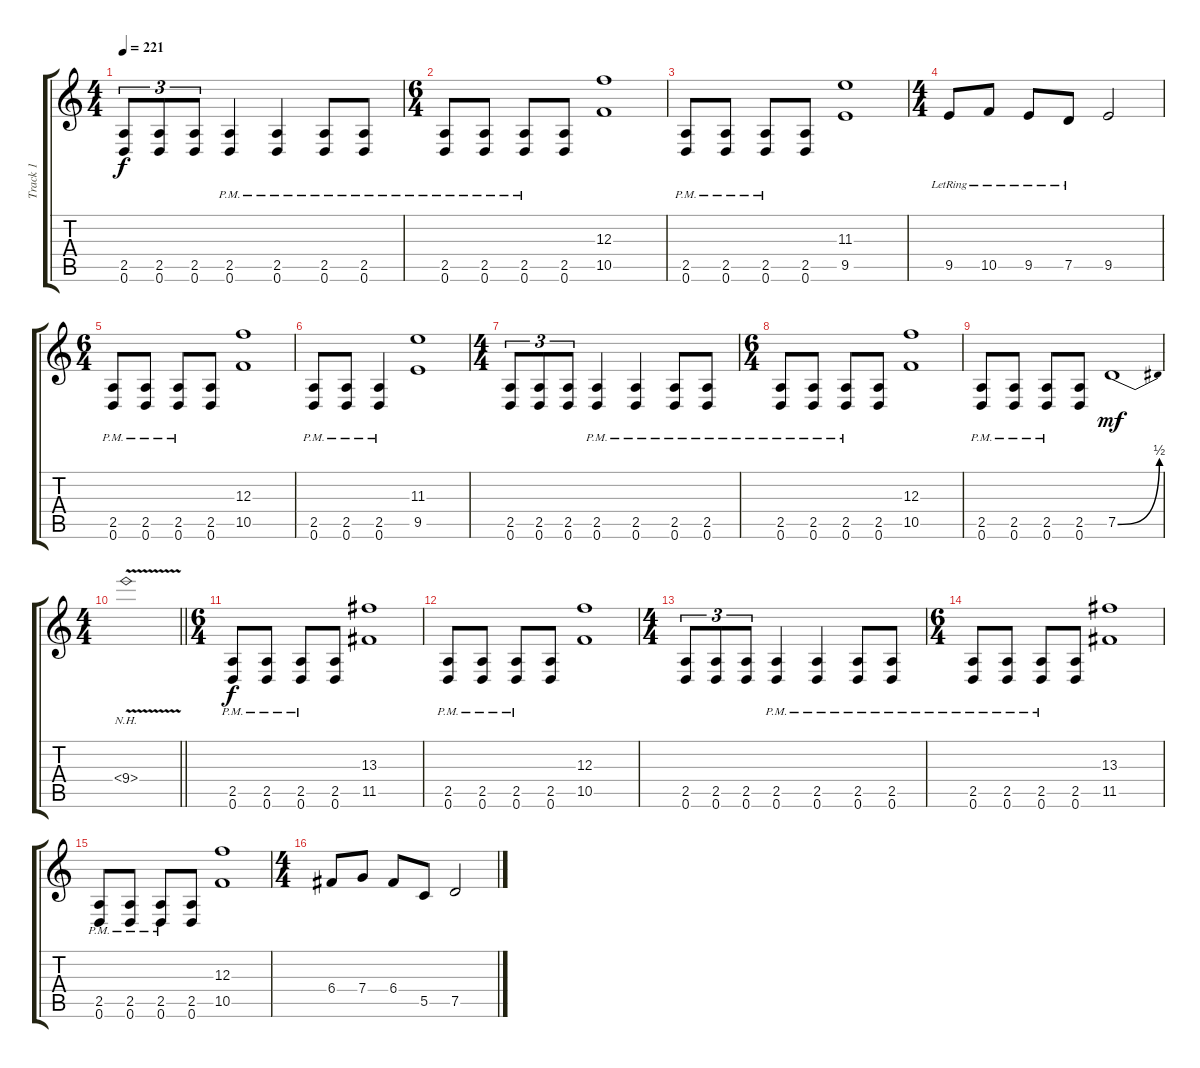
\track ("Track 1" "Track 1") {instrument distortionguitar}
\staff {score tabs}
\tuning (D4 A3 F3 C3 G2 D2) {hide}
\ts (4 4)
\tempo 221
\clef g2
\ks c
(2.5 0.6).8{tu (3 2) dy f} (2.5 0.6).8{tu (3 2)} (2.5 0.6).8{tu (3 2)} (2.5 0.6{pm}).4 (2.5 0.6{pm}).4 (2.5 0.6{pm}).8 (2.5 0.6{pm}).8 |
\ts (6 4)
(2.5 0.6{pm}).8 (2.5 0.6{pm}).8 (2.5 0.6{pm}).8 (2.5 0.6).8 (12.3 10.5).1 |
(2.5 0.6{pm}).8 (2.5 0.6{pm}).8 (2.5 0.6{pm}).8 (2.5 0.6).8 (11.3 9.5).1 |
\ts (4 4)
9.5{lr}.8 10.5{lr}.8 9.5{lr}.8 7.5{lr}.8 9.5.2 |
\ts (6 4)
(2.5 0.6{pm}).8 (2.5 0.6{pm}).8 (2.5 0.6{pm}).8 (2.5 0.6).8 (12.3 10.5).1 |
(2.5 0.6{pm}).8 (2.5 0.6{pm}).8 (2.5 0.6{pm}).4 (11.3 9.5).1 |
\ts (4 4)
(2.5 0.6).8{tu (3 2)} (2.5 0.6).8{tu (3 2)} (2.5 0.6).8{tu (3 2)} (2.5 0.6{pm}).4 (2.5 0.6{pm}).4 (2.5 0.6{pm}).8 (2.5 0.6{pm}).8 |
\ts (6 4)
(2.5 0.6{pm}).8 (2.5 0.6{pm}).8 (2.5 0.6{pm}).8 (2.5 0.6).8 (12.3 10.5).1 |
(2.5 0.6{pm}).8 (2.5 0.6{pm}).8 (2.5 0.6{pm}).8 (2.5 0.6).8 7.5{be (bend 0 0 60 2)}.1{dy mf} |
\ts (4 4)
\barLineRight lightlight
9.4{nh v}.1 |
\ts (6 4)
(2.5 0.6{pm}).8{dy f} (2.5 0.6{pm}).8 (2.5 0.6{pm}).8 (2.5 0.6).8 (13.3 11.5).1 |
(2.5 0.6{pm}).8 (2.5 0.6{pm}).8 (2.5 0.6{pm}).8 (2.5 0.6).8 (12.3 10.5).1 |
\ts (4 4)
(2.5 0.6).8{tu (3 2)} (2.5 0.6).8{tu (3 2)} (2.5 0.6).8{tu (3 2)} (2.5 0.6{pm}).4 (2.5 0.6{pm}).4 (2.5 0.6{pm}).8 (2.5 0.6{pm}).8 |
\ts (6 4)
(2.5 0.6{pm}).8 (2.5 0.6{pm}).8 (2.5 0.6{pm}).8 (2.5 0.6).8 (13.3 11.5).1 |
(2.5 0.6{pm}).8 (2.5 0.6{pm}).8 (2.5 0.6{pm}).8 (2.5 0.6).8 (12.3 10.5).1 |
\ts (4 4)
6.4.8 7.4.8 6.4.8 5.5.8 7.5.2
